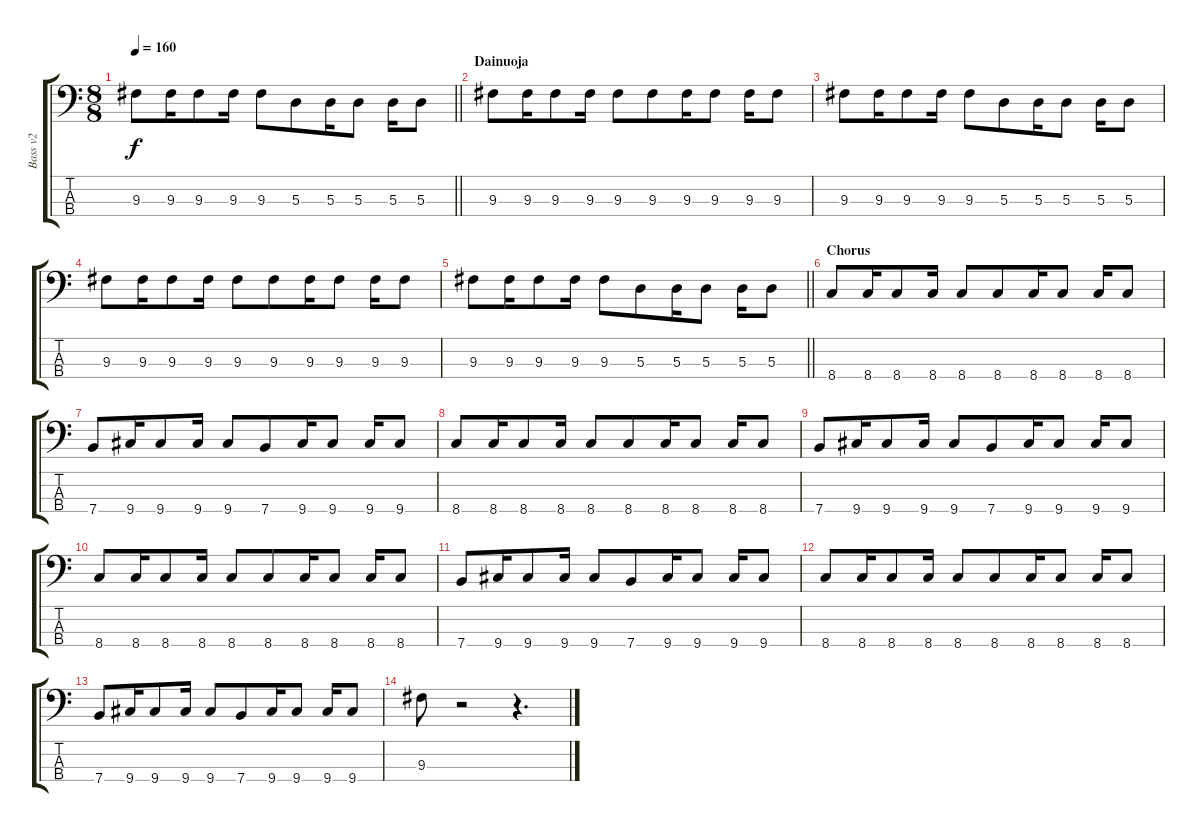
\track ("Bass v2" "Bass v2") {mute instrument electricbassfinger}
\staff {score tabs}
\tuning (G2 D2 A1 E1) {hide}
\ts (8 8)
\tempo 160
\clef f4
\barLineRight lightlight
\ks c
9.3.8{dy f} 9.3.16 9.3.8 9.3.16 9.3.8 5.3.8 5.3.16 5.3.8 5.3.16 5.3.8 |
\section ("" "Dainuoja")
9.3.8 9.3.16 9.3.8 9.3.16 9.3.8 9.3.8 9.3.16 9.3.8 9.3.16 9.3.8 |
9.3.8 9.3.16 9.3.8 9.3.16 9.3.8 5.3.8 5.3.16 5.3.8 5.3.16 5.3.8 |
9.3.8 9.3.16 9.3.8 9.3.16 9.3.8 9.3.8 9.3.16 9.3.8 9.3.16 9.3.8 |
\barLineRight lightlight
9.3.8 9.3.16 9.3.8 9.3.16 9.3.8 5.3.8 5.3.16 5.3.8 5.3.16 5.3.8 |
\section ("" "Chorus")
8.4.8 8.4.16 8.4.8 8.4.16 8.4.8 8.4.8 8.4.16 8.4.8 8.4.16 8.4.8 |
7.4.8 9.4.16 9.4.8 9.4.16 9.4.8 7.4.8 9.4.16 9.4.8 9.4.16 9.4.8 |
8.4.8 8.4.16 8.4.8 8.4.16 8.4.8 8.4.8 8.4.16 8.4.8 8.4.16 8.4.8 |
7.4.8 9.4.16 9.4.8 9.4.16 9.4.8 7.4.8 9.4.16 9.4.8 9.4.16 9.4.8 |
8.4.8 8.4.16 8.4.8 8.4.16 8.4.8 8.4.8 8.4.16 8.4.8 8.4.16 8.4.8 |
7.4.8 9.4.16 9.4.8 9.4.16 9.4.8 7.4.8 9.4.16 9.4.8 9.4.16 9.4.8 |
8.4.8 8.4.16 8.4.8 8.4.16 8.4.8 8.4.8 8.4.16 8.4.8 8.4.16 8.4.8 |
7.4.8 9.4.16 9.4.8 9.4.16 9.4.8 7.4.8 9.4.16 9.4.8 9.4.16 9.4.8 |
9.3.8 r.2 r.4{d}
